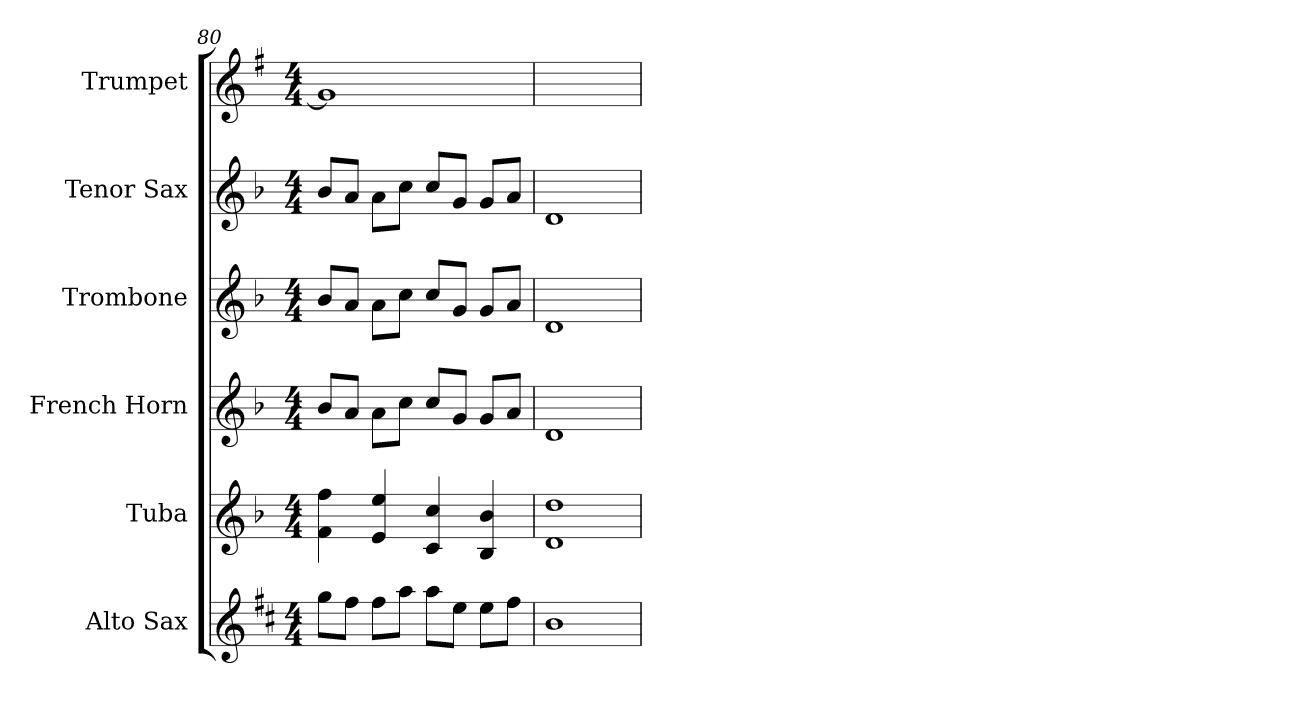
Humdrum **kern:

**kern	**kern	**kern	**kern	**kern	**kern
*part6	*part5	*part4	*part3	*part2	*part1
*staff6	*staff5	*staff4	*staff3	*staff2	*staff1
*I"Alto Sax	*I"Tuba	*I"French Horn	*I"Trombone	*I"Tenor Sax	*I"Trumpet
*I'Alto Sax	*I'Tuba	*I'French Horn	*I'Trombone	*I'Tenor Sax	*I'Trumpet
*clefG2	*clefG2	*clefG2	*clefG2	*clefG2	*clefG2
*ITrd5c9	*ITrd15c26	*ITrd8c14	*ITrd8c14	*ITrd8c14	*ITrd1c2
*k[b-]	*k[b-]	*k[b-]	*k[b-]	*k[b-]	*k[b-]
*M4/4	*M4/4	*M4/4	*M4/4	*M4/4	*M4/4
=80	=80	=80	=80	=80	=80
8b-L	4FF 4F	8B-L	8B-L	8B-L	1f]
8aJ	.	8AJ	8AJ	8AJ	.
8aL	4EE 4E	8AL	8AL	8AL	.
8ccJ	.	8cJ	8cJ	8cJ	.
8ccL	4CC 4C	8cL	8cL	8cL	.
8gJ	.	8GJ	8GJ	8GJ	.
8gL	4BBB- 4BB-	8GL	8GL	8GL	.
8aJ	.	8AJ	8AJ	8AJ	.
=	=	=	=	=	=
1d	1DD 1D	1D	1D	1D	1ryy
=	=	=	=	=	=
*-	*-	*-	*-	*-	*-
